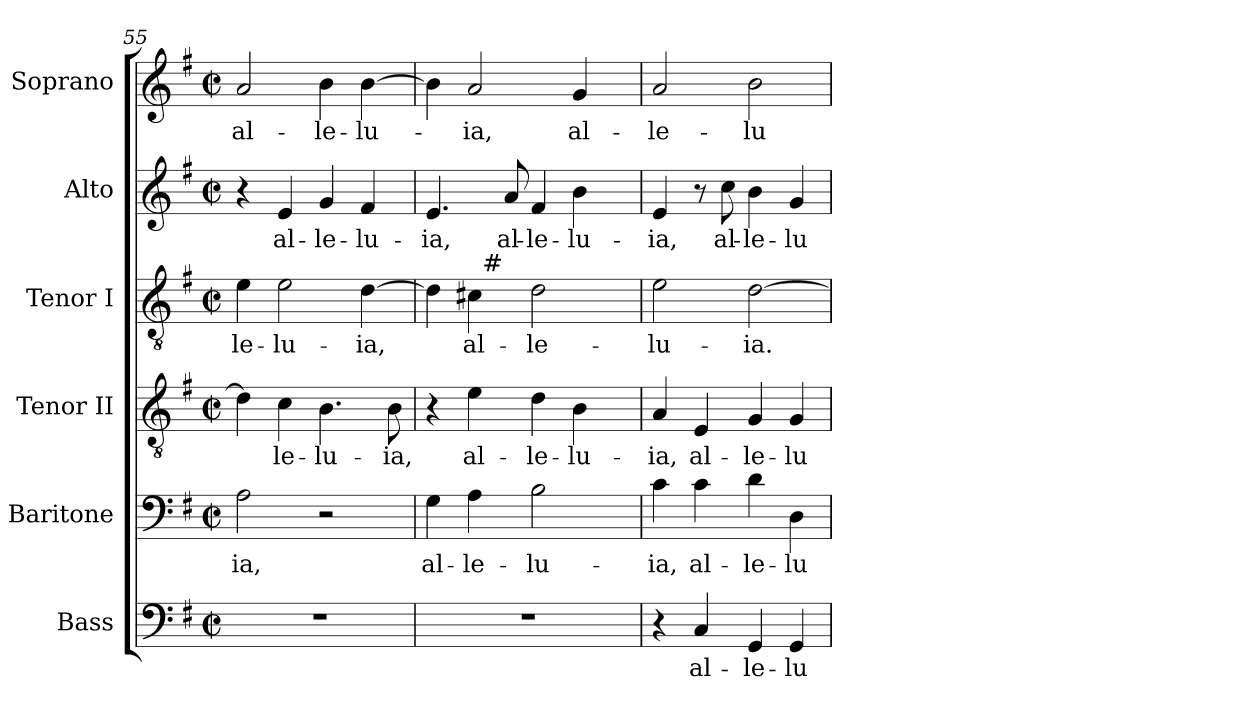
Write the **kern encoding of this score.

**kern	**text	**kern	**text	**kern	**text	**kern	**text	**kern	**text	**kern	**text
*part6	*part6	*part5	*part5	*part4	*part4	*part3	*part3	*part2	*part2	*part1	*part1
*staff6	*staff6	*staff5	*staff5	*staff4	*staff4	*staff3	*staff3	*staff2	*staff2	*staff1	*staff1
*I"Bass	*	*I"Baritone	*	*I"Tenor II	*	*I"Tenor I	*	*I"Alto	*	*I"Soprano	*
*I'B.	*	*I'B.	*	*I'T.	*	*I'T.	*	*I'A.	*	*I'S.	*
*clefF4	*	*clefF4	*	*clefGv2	*	*clefGv2	*	*clefG2	*	*clefG2	*
*	*	*	*	*ITrd7c12	*	*ITrd7c12	*	*	*	*	*
*k[f#]	*	*k[f#]	*	*k[f#]	*	*k[f#]	*	*k[f#]	*	*k[f#]	*
*G:	*	*G:	*	*G:	*	*G:	*	*G:	*	*G:	*
*M2/2	*	*M2/2	*	*M2/2	*	*M2/2	*	*M2/2	*	*M2/2	*
*met(c|)	*	*met(c|)	*	*met(c|)	*	*met(c|)	*	*met(c|)	*	*met(c|)	*
=55	=55	=55	=55	=55	=55	=55	=55	=55	=55	=55	=55
!	!	!	!LO:LY:b:color=#000000	!	!	!	!	!	!	!	!
!	!	!	!	!	!	!	!LO:LY:b:color=#000000	!	!	!	!
!	!	!	!	!	!	!	!	!	!	!	!LO:LY:b:color=#000000
1r	.	2Ai\	-ia,	4Di\]	.	4Ei\	-le-	4r	.	2ai/	al-
!	!	!	!	!	!LO:LY:b:color=#000000	!	!	!	!	!	!
!	!	!	!	!	!	!	!LO:LY:b:color=#000000	!	!	!	!
!	!	!	!	!	!	!	!	!	!LO:LY:b:color=#000000	!	!
.	.	.	.	4Ci\	-le-	2Ei\	-lu-	4ei/	al-	.	.
!	!	!	!	!	!LO:LY:b:color=#000000	!	!	!	!	!	!
!	!	!	!	!	!	!	!	!	!LO:LY:b:color=#000000	!	!
!	!	!	!	!	!	!	!	!	!	!	!LO:LY:b:color=#000000
.	.	2r	.	4.BBi\	-lu-	.	.	4gi/	-le-	4bi\	-le-
!	!	!	!	!	!	!	!LO:LY:b:color=#000000	!	!	!	!
!	!	!	!	!	!	!	!	!	!LO:LY:b:color=#000000	!	!
!	!	!	!	!	!	!	!	!	!	!	!LO:LY:b:color=#000000
.	.	.	.	.	.	[>4Di\	-ia,	4f#i/	-lu-	[>4bi\	-lu-
!	!	!	!	!	!LO:LY:b:color=#000000	!	!	!	!	!	!
.	.	.	.	8BBi\	-ia,	.	.	.	.	.	.
!!LO:LB:g=z
=56	=56	=56	=56	=56	=56	=56	=56	=56	=56	=56	=56
!	!	!	!LO:LY:b:color=#000000	!	!	!	!	!	!	!	!
!	!	!	!	!	!	!	!	!	!LO:LY:b:color=#000000	!	!
*	*	*	*	*	*	*^	*	*	*	*	*
1r	.	4Gi\	al-	4r	.	4Di\]	4ryy	.	4.ei/	-ia,	4bi\]	.
!	!	!	!LO:LY:b:color=#000000	!	!	!	!	!	!	!	!	!
!	!	!	!	!	!LO:LY:b:color=#000000	!	!	!	!	!	!	!
!	!	!	!	!	!	!	!	!LO:LY:b:color=#000000	!	!	!	!
!	!	!	!	!	!	!	!	!	!	!	!	!LO:LY:b:color=#000000
.	.	4Ai\	-le-	4Ei\	al-	4C#i\	32ryy	al-	.	.	2ai/	-ia,
.	.	.	.	.	.	.	256ryy	.	.	.	.	.
!	!	!	!	!	!	!	!LO:TX:a:t=#	!	!	!	!	!
.	.	.	.	.	.	.	2ryy	.	.	.	.	.
!	!	!	!	!	!	!	!	!	!	!LO:LY:b:color=#000000	!	!
.	.	.	.	.	.	.	.	.	8ai/	al-	.	.
!	!	!	!LO:LY:b:color=#000000	!	!	!	!	!	!	!	!	!
!	!	!	!	!	!LO:LY:b:color=#000000	!	!	!	!	!	!	!
!	!	!	!	!	!	!	!	!LO:LY:b:color=#000000	!	!	!	!
!	!	!	!	!	!	!	!	!	!	!LO:LY:b:color=#000000	!	!
.	.	2Bi\	-lu-	4Di\	-le-	2Di\	.	-le-	4f#i/	-le-	.	.
!	!	!	!	!	!LO:LY:b:color=#000000	!	!	!	!	!	!	!
!	!	!	!	!	!	!	!	!	!	!LO:LY:b:color=#000000	!	!
!	!	!	!	!	!	!	!	!	!	!	!	!LO:LY:b:color=#000000
.	.	.	.	4BBi\	-lu-	.	.	.	4bi\	-lu-	4gi/	al-
.	.	.	.	.	.	.	8ryy	.	.	.	.	.
.	.	.	.	.	.	.	16ryy	.	.	.	.	.
.	.	.	.	.	.	.	64..ryy	.	.	.	.	.
*	*	*	*	*	*	*v	*v	*	*	*	*	*
=57	=57	=57	=57	=57	=57	=57	=57	=57	=57	=57	=57
*	*	*	*	*	*	*^	*	*	*	*	*
!	!	!	!LO:LY:b:color=#000000	!	!	!	!	!	!	!	!	!
*	*	*	*	*	*	*v	*v	*	*	*	*	*
*	*	*	*	*	*	*^	*	*	*	*	*
!	!	!	!	!	!LO:LY:b:color=#000000	!	!	!	!	!	!	!
*	*	*	*	*	*	*v	*v	*	*	*	*	*
*	*	*	*	*	*	*^	*	*	*	*	*
!	!	!	!	!	!	!	!	!LO:LY:b:color=#000000	!	!	!	!
*	*	*	*	*	*	*v	*v	*	*	*	*	*
*	*	*	*	*	*	*^	*	*	*	*	*
!	!	!	!	!	!	!	!	!	!	!LO:LY:b:color=#000000	!	!
*	*	*	*	*	*	*v	*v	*	*	*	*	*
*	*	*	*	*	*	*^	*	*	*	*	*
!	!	!	!	!	!	!	!	!	!	!	!	!LO:LY:b:color=#000000
*	*	*	*	*	*	*v	*v	*	*	*	*	*
4r	.	4ci\	-ia,	4AAi/	-ia,	2Ei\	-lu-	4ei/	-ia,	2ai/	-le-
!	!LO:LY:b:color=#000000	!	!	!	!	!	!	!	!	!	!
!	!	!	!LO:LY:b:color=#000000	!	!	!	!	!	!	!	!
!	!	!	!	!	!LO:LY:b:color=#000000	!	!	!	!	!	!
4Ci/	al-	4ci\	al-	4EEi/	al-	.	.	8r	.	.	.
!	!	!	!	!	!	!	!	!	!LO:LY:b:color=#000000	!	!
.	.	.	.	.	.	.	.	8cci\	al-	.	.
!	!LO:LY:b:color=#000000	!	!	!	!	!	!	!	!	!	!
!	!	!	!LO:LY:b:color=#000000	!	!	!	!	!	!	!	!
!	!	!	!	!	!LO:LY:b:color=#000000	!	!	!	!	!	!
!	!	!	!	!	!	!	!LO:LY:b:color=#000000	!	!	!	!
!	!	!	!	!	!	!	!	!	!LO:LY:b:color=#000000	!	!
!	!	!	!	!	!	!	!	!	!	!	!LO:LY:b:color=#000000
4GGi/	-le-	4di\	-le-	4GGi/	-le-	[>2Di\	-ia.	4bi\	-le-	2bi\	-lu-
!	!LO:LY:b:color=#000000	!	!	!	!	!	!	!	!	!	!
!	!	!	!LO:LY:b:color=#000000	!	!	!	!	!	!	!	!
!	!	!	!	!	!LO:LY:b:color=#000000	!	!	!	!	!	!
!	!	!	!	!	!	!	!	!	!LO:LY:b:color=#000000	!	!
4GGi/	-lu-	4Di\	-lu-	4GGi/	-lu-	.	.	4gi/	-lu-	.	.
=	=	=	=	=	=	=	=	=	=	=	=
*-	*-	*-	*-	*-	*-	*-	*-	*-	*-	*-	*-
